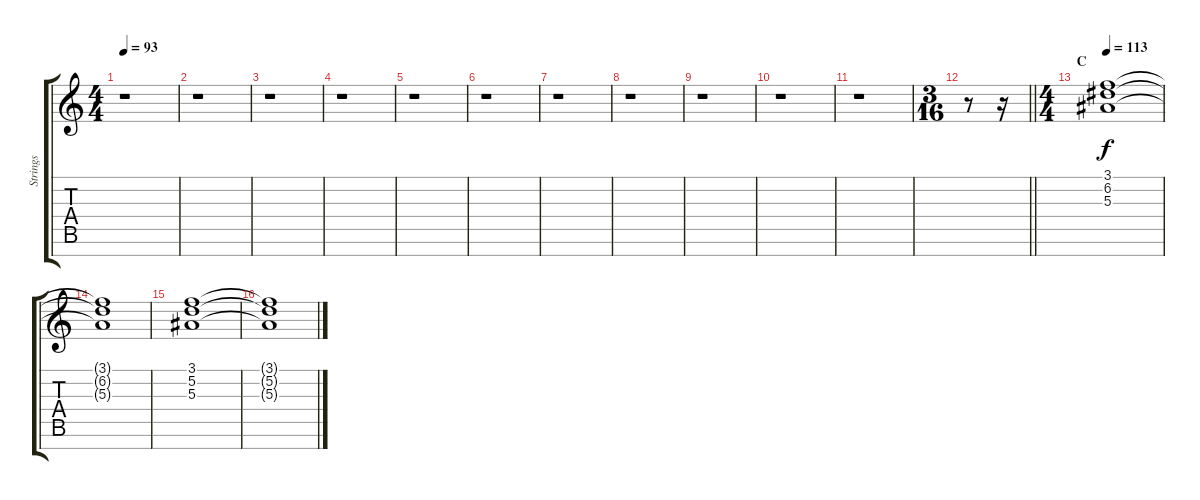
\track ("Strings" "Strings") {instrument stringensemble1}
\staff {score tabs}
\tuning (D5 A4 F4 C4 G3 D3 A2) {hide}
\ts (4 4)
\tempo 93
\clef g2
\ks c
r.1{dy f} |
r.1 |
r.1 |
r.1 |
r.1 |
r.1 |
r.1 |
r.1 |
r.1 |
r.1 |
r.1 |
\ts (3 16)
\barLineRight lightlight
r.8 r.16 |
\ts (4 4)
\section ("" "C")
\tempo 113
(3.1 6.2 5.3).1 |
(3.1{t} 6.2{t} 5.3{t}).1 |
(3.1 5.2 5.3).1 |
(3.1{t} 5.2{t} 5.3{t}).1
